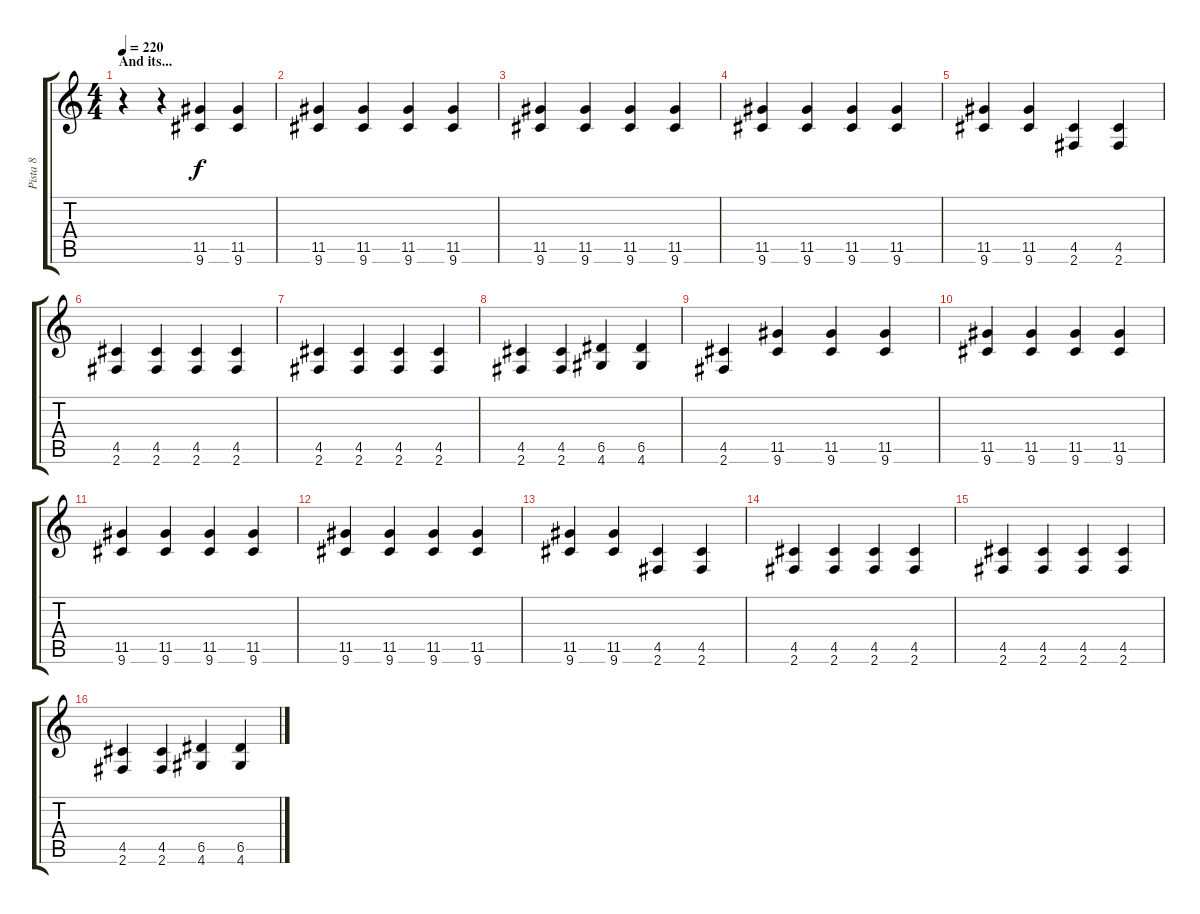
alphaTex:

\track ("Pista 8" "Pista 8") {instrument overdrivenguitar}
\staff {score tabs}
\tuning (E4 B3 G3 D3 A2 E2) {hide}
\ts (4 4)
\section ("" "And its...")
\tempo 220
\clef g2
\ks c
r.4{dy f} r.4 (11.5 9.6).4 (11.5 9.6).4 |
(11.5 9.6).4 (11.5 9.6).4 (11.5 9.6).4 (11.5 9.6).4 |
(11.5 9.6).4 (11.5 9.6).4 (11.5 9.6).4 (11.5 9.6).4 |
(11.5 9.6).4 (11.5 9.6).4 (11.5 9.6).4 (11.5 9.6).4 |
(11.5 9.6).4 (11.5 9.6).4 (4.5 2.6).4 (4.5 2.6).4 |
(4.5 2.6).4 (4.5 2.6).4 (4.5 2.6).4 (4.5 2.6).4 |
(4.5 2.6).4 (4.5 2.6).4 (4.5 2.6).4 (4.5 2.6).4 |
(4.5 2.6).4 (4.5 2.6).4 (6.5 4.6).4 (6.5 4.6).4 |
(4.5 2.6).4 (11.5 9.6).4 (11.5 9.6).4 (11.5 9.6).4 |
(11.5 9.6).4 (11.5 9.6).4 (11.5 9.6).4 (11.5 9.6).4 |
(11.5 9.6).4 (11.5 9.6).4 (11.5 9.6).4 (11.5 9.6).4 |
(11.5 9.6).4 (11.5 9.6).4 (11.5 9.6).4 (11.5 9.6).4 |
(11.5 9.6).4 (11.5 9.6).4 (4.5 2.6).4 (4.5 2.6).4 |
(4.5 2.6).4 (4.5 2.6).4 (4.5 2.6).4 (4.5 2.6).4 |
(4.5 2.6).4 (4.5 2.6).4 (4.5 2.6).4 (4.5 2.6).4 |
(4.5 2.6).4 (4.5 2.6).4 (6.5 4.6).4 (6.5 4.6).4
